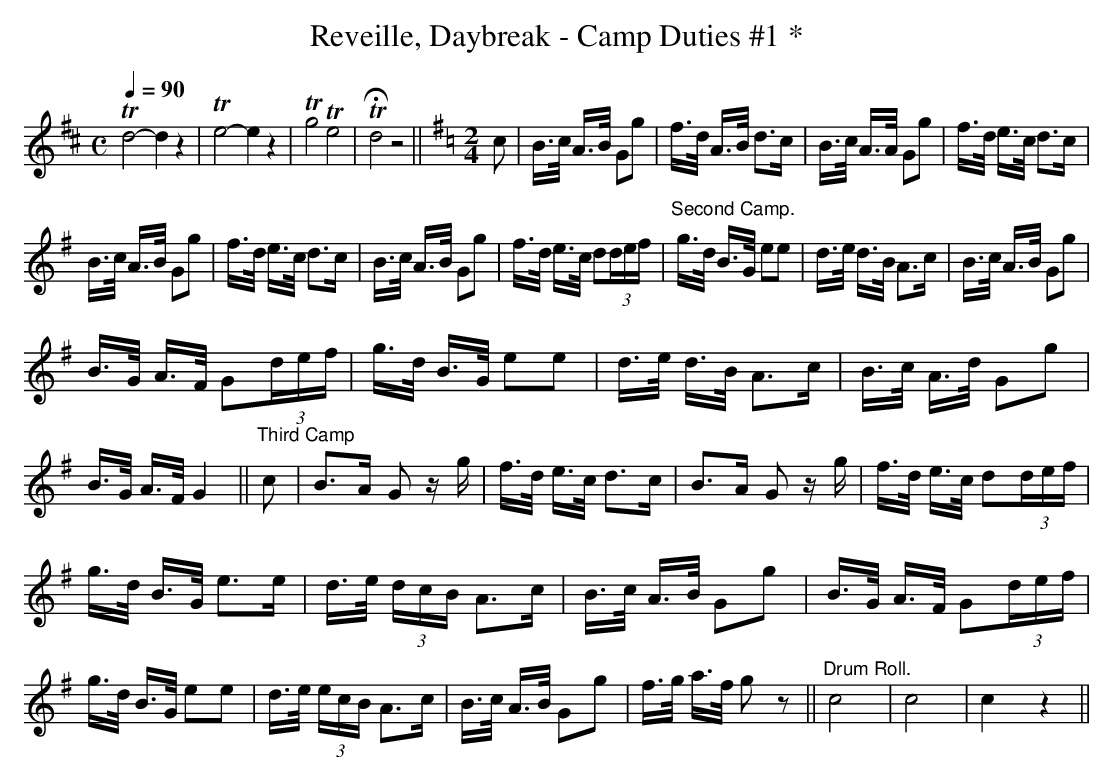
X:1
T:Reveille, Daybreak - Camp Duties #1 *
M:C
L:1/16
Q:1/4=90
K:D
Td8 -d4 z4|Te8 -e4 z4|Tg8 Te8|THd8 z8||\
M:2/4
K:G
c2|B>c A>B G2g2|f>d A>B d2>c2|B>c A>A G2g2|f>d e>c d2>c2|
B>c A>B G2g2|f>d e>c d2>c2|B>c A>B G2g2|f>d e>c d2(3def|\
"^Second Camp."\
g>d B>G e2e2|d>e d>B A2>c2|B>c A>B G2g2|
B>G A>F G2(3def|g>d B>G e2e2|d>e d>B A2>c2|B>c A>d G2g2|B>G A>F G4||\
"^Third Camp"\
c2|B2>A2 G2 z g|f>d e>c d2>c2|B2>A2 G2 z g|f>d e>c d2(3def|
g>d B>G e2>e2|d>e (3dcB A2>c2|B>c A>B G2g2|B>G A>F G2(3def|g>d B>G e2e2|d>e (3ecB A2>c2|B>c A>B G2g2|f>g a>f g2 z2||\
"^Drum Roll."\
c8|c8|c4z4||
